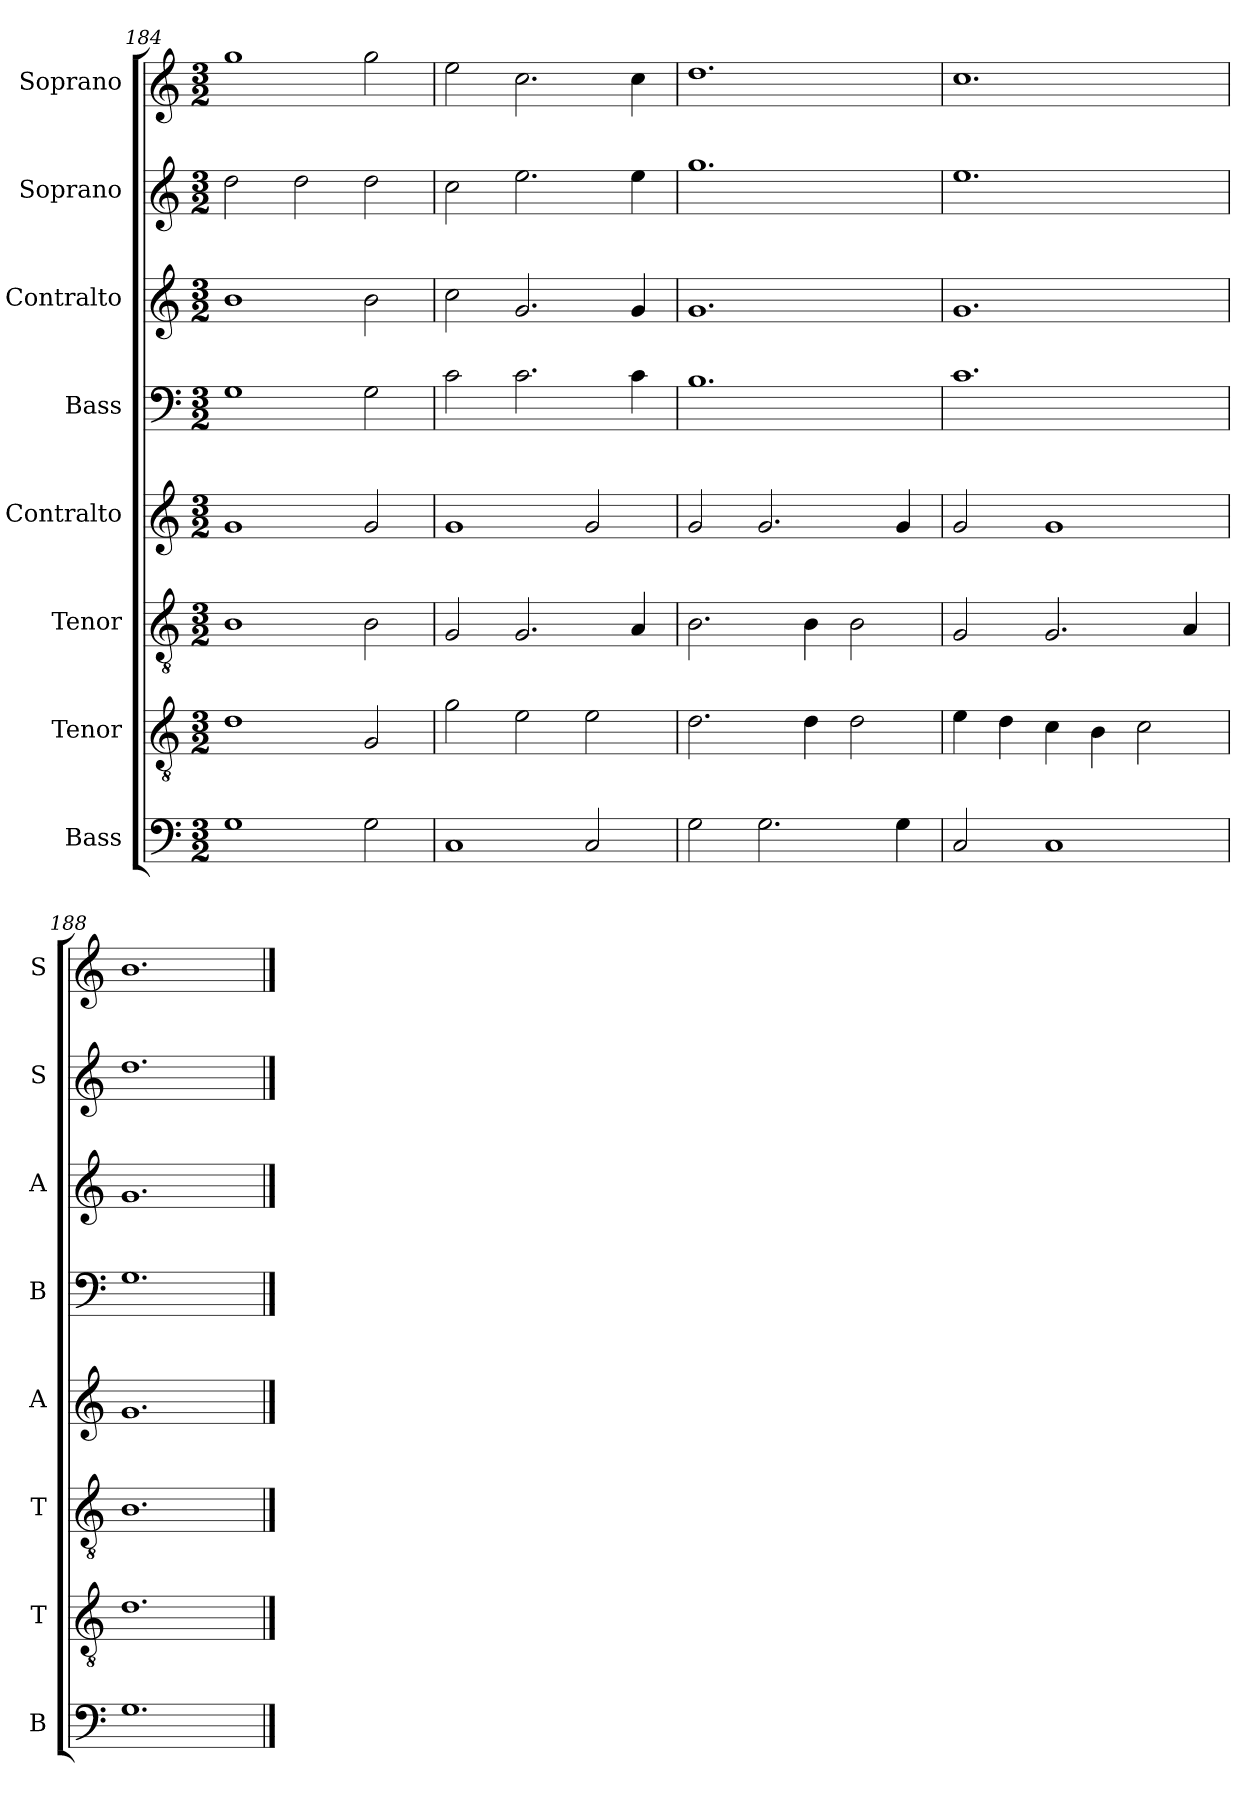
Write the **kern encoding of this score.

**kern	**kern	**kern	**kern	**kern	**kern	**kern	**kern
*part8	*part7	*part6	*part5	*part4	*part3	*part2	*part1
*staff8	*staff7	*staff6	*staff5	*staff4	*staff3	*staff2	*staff1
*I"Bass	*I"Tenor	*I"Tenor	*I"Contralto	*I"Bass	*I"Contralto	*I"Soprano	*I"Soprano
*I'B	*I'T	*I'T	*I'A	*I'B	*I'A	*I'S	*I'S
*clefF4	*clefGv2	*clefGv2	*clefG2	*clefF4	*clefG2	*clefG2	*clefG2
*k[]	*k[]	*k[]	*k[]	*k[]	*k[]	*k[]	*k[]
*G:mix	*G:mix	*G:mix	*G:mix	*G:mix	*G:mix	*G:mix	*G:mix
*M3/2	*M3/2	*M3/2	*M3/2	*M3/2	*M3/2	*M3/2	*M3/2
=184	=184	=184	=184	=184	=184	=184	=184
1G	1d	1B	1g	1G	1b	2dd	1gg
.	.	.	.	.	.	2dd	.
2G	2G	2B	2g	2G	2b	2dd	2gg
=185	=185	=185	=185	=185	=185	=185	=185
1C	2g	2G	1g	2c	2cc	2cc	2ee
.	2e	2.G	.	2.c	2.g	2.ee	2.cc
2C	2e	.	2g	.	.	.	.
.	.	4A	.	4c	4g	4ee	4cc
=186	=186	=186	=186	=186	=186	=186	=186
2G	2.d	2.B	2g	1.B	1.g	1.gg	1.dd
2.G	.	.	2.g	.	.	.	.
.	4d	4B	.	.	.	.	.
.	2d	2B	.	.	.	.	.
4G	.	.	4g	.	.	.	.
=187	=187	=187	=187	=187	=187	=187	=187
2C	4e	2G	2g	1.c	1.g	1.ee	1.cc
.	4d	.	.	.	.	.	.
1C	4c	2.G	1g	.	.	.	.
.	4B	.	.	.	.	.	.
.	2c	.	.	.	.	.	.
.	.	4A	.	.	.	.	.
=188	=188	=188	=188	=188	=188	=188	=188
1.G	1.d	1.B	1.g	1.G	1.g	1.dd	1.b
==	==	==	==	==	==	==	==
*-	*-	*-	*-	*-	*-	*-	*-
